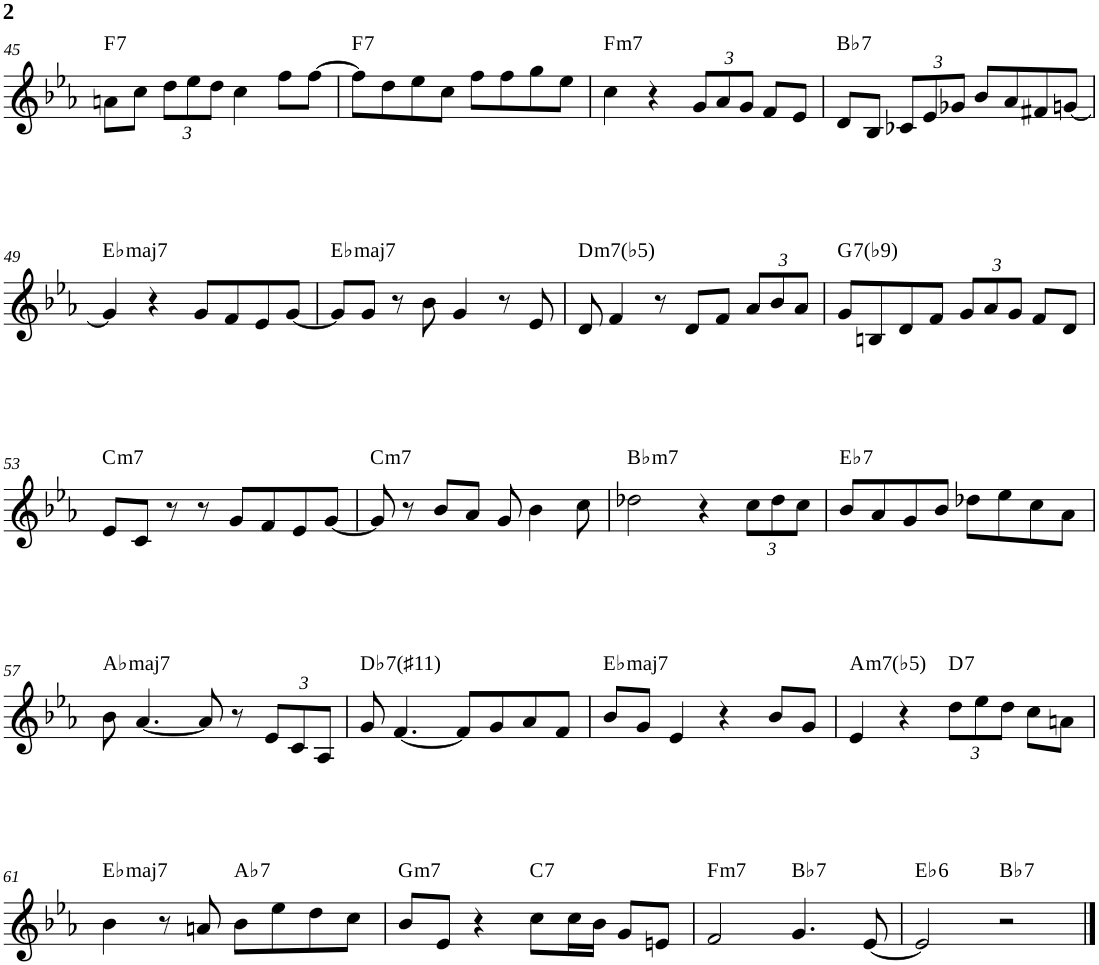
**kern	**harte
*part1	*part1
*staff1	*
*I"Lead sheet	*
!!LO:PB:g=z
*clefG2	*
*k[b-e-a-]	*
*E-:	*
*M4/4	*
=45	=45
!	!LO:H:kt=7
8an\L	F:7
8cc\J	.
*Xbrackettup	*
12dd\L	.
12ee-\	.
12dd\J	.
4cc\	.
8ff\L	.
[8ff\J	.
=46	=46
!	!LO:H:kt=7
8ff\L]	F:7
8dd\	.
8ee-\	.
8cc\J	.
8ff\L	.
8ff\	.
8gg\	.
8ee-\J	.
=47	=47
!	!LO:H:kt=m7
4cc\	F:min7
4r	.
12g/L	.
12a-/	.
12g/J	.
8f/L	.
8e-/J	.
=48	=48
!	!LO:H:kt=7
8d/L	Bb:7
8B-/J	.
12c-X/L	.
12e-/	.
12g-X/J	.
8b-/L	.
8a-/	.
8f#X/	.
[8gn/J	.
!!LO:LB:g=z
=49	=49
!	!LO:H:kt=maj7
4g/]	Eb:maj7
4r	.
8g/L	.
8f/	.
8e-/	.
[8g/J	.
=50	=50
!	!LO:H:kt=maj7
8g/L]	Eb:maj7
8g/J	.
8r	.
8b-\	.
4g/	.
8r	.
8e-/	.
=51	=51
!	!LO:H:kt=m7(b5)
8d/	D:hdim7
4f/	.
8r	.
8d/L	.
8f/J	.
12a-/L	.
12b-/	.
12a-/J	.
=52	=52
!	!LO:H:kt=7
8g/L	G:7(b9)
8Bn/	.
8d/	.
8f/J	.
12g/L	.
12a-/	.
12g/J	.
8f/L	.
8d/J	.
!!LO:LB:g=z
=53	=53
!	!LO:H:kt=m7
8e-/L	C:min7
8c/J	.
8r	.
8r	.
8g/L	.
8f/	.
8e-/	.
[8g/J	.
=54	=54
!	!LO:H:kt=m7
8g/]	C:min7
8r	.
8b-/L	.
8a-/J	.
8g/	.
4b-\	.
8cc\	.
=55	=55
!	!LO:H:kt=m7
2dd-X\	Bb:min7
4r	.
12cc\L	.
12dd-\	.
12cc\J	.
=56	=56
!	!LO:H:kt=7
8b-/L	Eb:7
8a-/	.
8g/	.
8b-/J	.
8dd-X\L	.
8ee-\	.
8cc\	.
8a-\J	.
!!LO:LB:g=z
=57	=57
!	!LO:H:kt=maj7
8b-\	Ab:maj7
[4.a-/	.
8a-/]	.
8r	.
12e-/L	.
12c/	.
12A-/J	.
=58	=58
!	!LO:H:kt=7
8g/	Db:7(#11)
[4.f/	.
8f/L]	.
8g/	.
8a-/	.
8f/J	.
=59	=59
!	!LO:H:kt=maj7
8b-/L	Eb:maj7
8g/J	.
4e-/	.
4r	.
8b-/L	.
8g/J	.
=60	=60
!	!LO:H:kt=m7(b5)
4e-/	A:hdim7
4r	.
!	!LO:H:kt=7
12dd\L	D:7
12ee-\	.
12dd\J	.
8cc\L	.
8an\J	.
!!LO:LB:g=z
=61	=61
!	!LO:H:kt=maj7
4b-\	Eb:maj7
8r	.
8an/	.
!	!LO:H:kt=7
8b-\L	Ab:7
8ee-\	.
8dd\	.
8cc\J	.
=62	=62
!	!LO:H:kt=m7
8b-/L	G:min7
8e-/J	.
4r	.
!	!LO:H:kt=7
8cc\L	C:7
16cc\L	.
16b-\JJ	.
8g/L	.
8en/J	.
=63	=63
!	!LO:H:kt=m7
2f/	F:min7
!	!LO:H:kt=7
4.g/	Bb:7
[8e-/	.
=64	=64
!	!LO:H:kt=6
2e-/]	Eb:maj6
!	!LO:H:kt=7
2r	Bb:7
==	==
*-	*-
